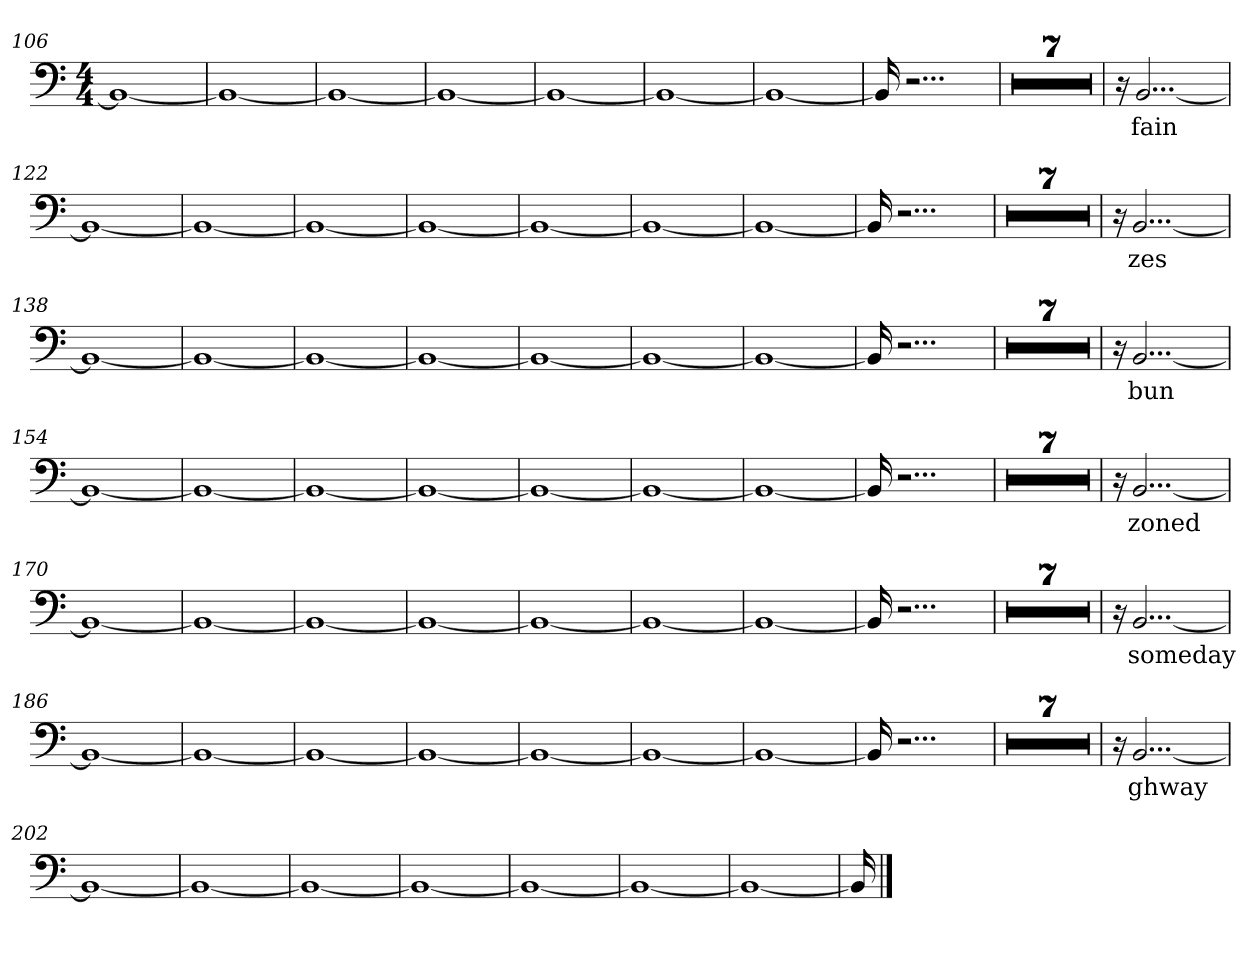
**kern	**text
*part1	*part1
*staff1	*staff1
*clefF4	*
*M4/4	*
=106	=106
1BB_	.
=107	=107
1BB_	.
=108	=108
1BB_	.
=109	=109
1BB_	.
=110	=110
1BB_	.
=111	=111
1BB_	.
=112	=112
1BB_	.
=113	=113
16BB]	.
2...r	.
=114	=114
1r	.
=115	=115
1r	.
=116	=116
1r	.
=117	=117
1r	.
=118	=118
1r	.
=119	=119
1r	.
=120	=120
1r	.
=121	=121
16r	.
[2...BB	fain
=122	=122
1BB_	.
=123	=123
1BB_	.
=124	=124
1BB_	.
=125	=125
1BB_	.
=126	=126
1BB_	.
=127	=127
1BB_	.
=128	=128
1BB_	.
=129	=129
16BB]	.
2...r	.
=130	=130
1r	.
=131	=131
1r	.
=132	=132
1r	.
=133	=133
1r	.
=134	=134
1r	.
=135	=135
1r	.
=136	=136
1r	.
=137	=137
16r	.
[2...BB	zes
=138	=138
1BB_	.
=139	=139
1BB_	.
=140	=140
1BB_	.
=141	=141
1BB_	.
=142	=142
1BB_	.
=143	=143
1BB_	.
=144	=144
1BB_	.
=145	=145
16BB]	.
2...r	.
=146	=146
1r	.
=147	=147
1r	.
=148	=148
1r	.
=149	=149
1r	.
=150	=150
1r	.
=151	=151
1r	.
=152	=152
1r	.
=153	=153
16r	.
[2...BB	bun
=154	=154
1BB_	.
=155	=155
1BB_	.
=156	=156
1BB_	.
=157	=157
1BB_	.
=158	=158
1BB_	.
=159	=159
1BB_	.
=160	=160
1BB_	.
=161	=161
16BB]	.
2...r	.
=162	=162
1r	.
=163	=163
1r	.
=164	=164
1r	.
=165	=165
1r	.
=166	=166
1r	.
=167	=167
1r	.
=168	=168
1r	.
=169	=169
16r	.
[2...BB	zoned
=170	=170
1BB_	.
=171	=171
1BB_	.
=172	=172
1BB_	.
=173	=173
1BB_	.
=174	=174
1BB_	.
=175	=175
1BB_	.
=176	=176
1BB_	.
=177	=177
16BB]	.
2...r	.
=178	=178
1r	.
=179	=179
1r	.
=180	=180
1r	.
=181	=181
1r	.
=182	=182
1r	.
=183	=183
1r	.
=184	=184
1r	.
=185	=185
16r	.
[2...BB	someday
=186	=186
1BB_	.
=187	=187
1BB_	.
=188	=188
1BB_	.
=189	=189
1BB_	.
=190	=190
1BB_	.
=191	=191
1BB_	.
=192	=192
1BB_	.
=193	=193
16BB]	.
2...r	.
=194	=194
1r	.
=195	=195
1r	.
=196	=196
1r	.
=197	=197
1r	.
=198	=198
1r	.
=199	=199
1r	.
=200	=200
1r	.
=201	=201
16r	.
[2...BB	ghway
=202	=202
1BB_	.
=203	=203
1BB_	.
=204	=204
1BB_	.
=205	=205
1BB_	.
=206	=206
1BB_	.
=207	=207
1BB_	.
=208	=208
1BB_	.
=209	=209
16BB]	.
==	==
*-	*-
